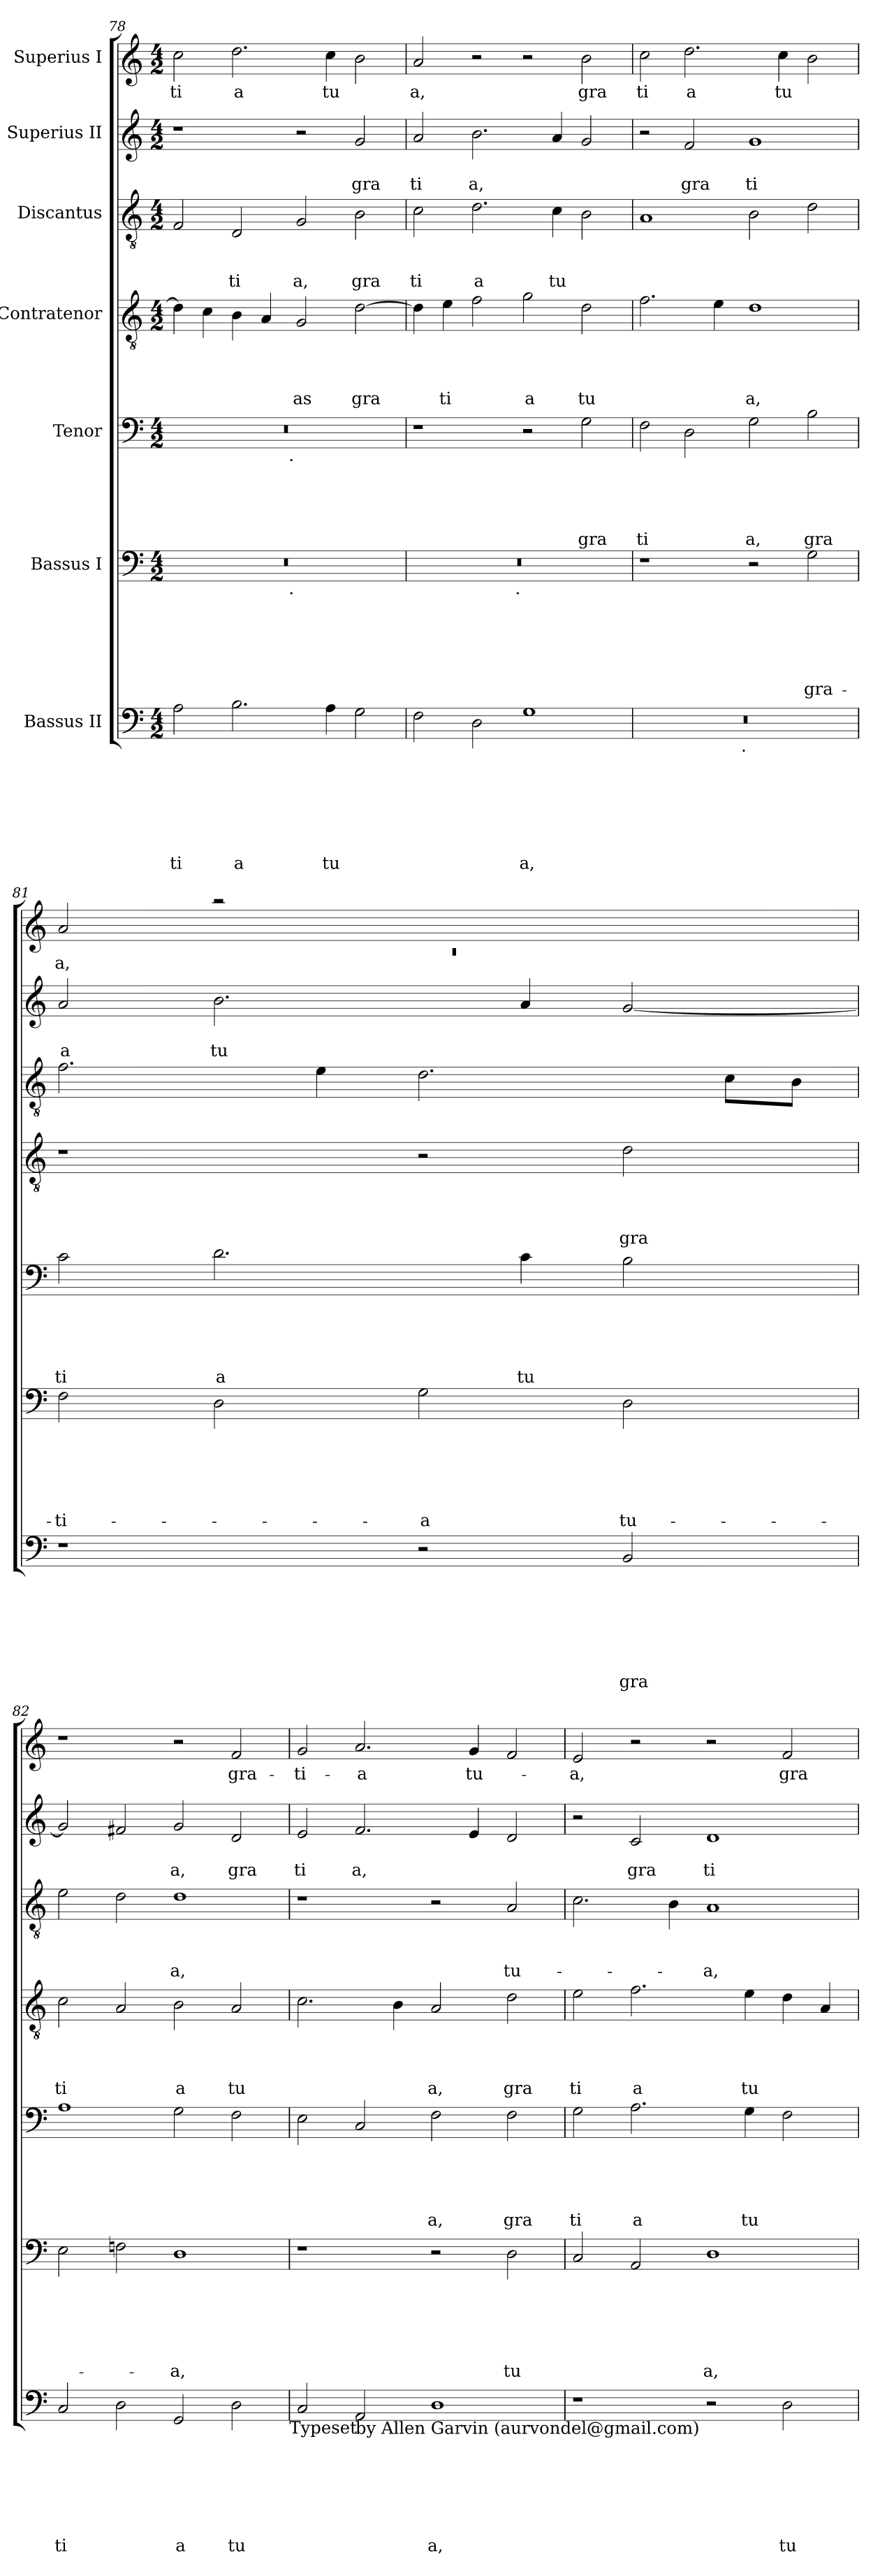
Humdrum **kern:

**kern	**text	**text	**text	**text	**text	**text	**text	**kern	**text	**text	**text	**text	**text	**text	**kern	**text	**text	**text	**text	**text	**kern	**text	**text	**text	**text	**kern	**text	**text	**text	**kern	**text	**text	**kern	**text
*part7	*part7	*part7	*part7	*part7	*part7	*part7	*part7	*part6	*part6	*part6	*part6	*part6	*part6	*part6	*part5	*part5	*part5	*part5	*part5	*part5	*part4	*part4	*part4	*part4	*part4	*part3	*part3	*part3	*part3	*part2	*part2	*part2	*part1	*part1
*staff7	*staff7	*staff7	*staff7	*staff7	*staff7	*staff7	*staff7	*staff6	*staff6	*staff6	*staff6	*staff6	*staff6	*staff6	*staff5	*staff5	*staff5	*staff5	*staff5	*staff5	*staff4	*staff4	*staff4	*staff4	*staff4	*staff3	*staff3	*staff3	*staff3	*staff2	*staff2	*staff2	*staff1	*staff1
*I"Bassus II	*	*	*	*	*	*	*	*I"Bassus I	*	*	*	*	*	*	*I"Tenor	*	*	*	*	*	*I"Contratenor	*	*	*	*	*I"Discantus	*	*	*	*I"Superius II	*	*	*I"Superius I	*
*clefF4	*	*	*	*	*	*	*	*clefF4	*	*	*	*	*	*	*clefF4	*	*	*	*	*	*clefGv2	*	*	*	*	*clefGv2	*	*	*	*clefG2	*	*	*clefG2	*
*k[]	*	*	*	*	*	*	*	*k[]	*	*	*	*	*	*	*k[]	*	*	*	*	*	*k[]	*	*	*	*	*k[]	*	*	*	*k[]	*	*	*k[]	*
*C:	*	*	*	*	*	*	*	*C:	*	*	*	*	*	*	*C:	*	*	*	*	*	*C:	*	*	*	*	*C:	*	*	*	*C:	*	*	*C:	*
*M4/2	*	*	*	*	*	*	*	*M4/2	*	*	*	*	*	*	*M4/2	*	*	*	*	*	*M4/2	*	*	*	*	*M4/2	*	*	*	*M4/2	*	*	*M4/2	*
=78	=78	=78	=78	=78	=78	=78	=78	=78	=78	=78	=78	=78	=78	=78	=78	=78	=78	=78	=78	=78	=78	=78	=78	=78	=78	=78	=78	=78	=78	=78	=78	=78	=78	=78
!	!	!	!	!	!	!	!LO:LY:b	!	!	!	!	!	!	!	!	!	!	!	!	!	!	!	!	!	!	!	!	!	!	!	!	!	!	!LO:LY:b
*	*	*	*	*	*	*	*	*^	*	*	*	*	*	*	*^	*	*	*	*	*	*	*	*	*	*	*	*	*	*	*	*	*	*	*
2A\	.	.	.	.	.	.	ti	0r	2ryy	.	.	.	.	.	.	0r	2ryy	.	.	.	.	.	4d\]	.	.	.	.	2F/	.	.	.	1r	.	.	2cc\	ti
.	.	.	.	.	.	.	.	.	.	.	.	.	.	.	.	.	.	.	.	.	.	.	4c\	.	.	.	.	.	.	.	.	.	.	.	.	.
!	!	!	!	!	!	!	!LO:LY:b	!	!	!	!	!	!	!	!	!	!	!	!	!	!	!	!	!	!	!	!	!	!	!	!LO:LY:b	!	!	!	!	!LO:LY:b
2.B\	.	.	.	.	.	.	a	.	4...ryy	.	.	.	.	.	.	.	4...ryy	.	.	.	.	.	4B\	.	.	.	.	2D/	.	.	ti	.	.	.	2.dd\	a
.	.	.	.	.	.	.	.	.	.	.	.	.	.	.	.	.	.	.	.	.	.	.	4A/	.	.	.	.	.	.	.	.	.	.	.	.	.
!	!	!	!	!	!	!	!	!	!	!	!	!	!	!	!	!	!LO:TX:b:t=.	!	!	!	!	!	!	!	!	!	!	!	!	!	!	!	!	!	!	!
!	!	!	!	!	!	!	!	!	!LO:TX:b:t=.	!	!	!	!	!	!	!	!	!	!	!	!	!	!	!	!	!	!	!	!	!	!	!	!	!	!	!
.	.	.	.	.	.	.	.	.	1ryy	.	.	.	.	.	.	.	1ryy	.	.	.	.	.	.	.	.	.	.	.	.	.	.	.	.	.	.	.
!	!	!	!	!	!	!	!	!	!	!	!	!	!	!	!	!	!	!	!	!	!	!	!	!	!	!	!LO:LY:b	!	!	!	!LO:LY:b	!	!	!	!	!
.	.	.	.	.	.	.	.	.	.	.	.	.	.	.	.	.	.	.	.	.	.	.	2G/	.	.	.	as	2G/	.	.	a,	2r	.	.	.	.
!	!	!	!	!	!	!	!LO:LY:b	!	!	!	!	!	!	!	!	!	!	!	!	!	!	!	!	!	!	!	!	!	!	!	!	!	!	!	!	!LO:LY:b
4A\	.	.	.	.	.	.	tu	.	.	.	.	.	.	.	.	.	.	.	.	.	.	.	.	.	.	.	.	.	.	.	.	.	.	.	4cc\	tu
!	!	!	!	!	!	!	!	!	!	!	!	!	!	!	!	!	!	!	!	!	!	!	!	!	!	!	!LO:LY:b	!	!	!	!LO:LY:b	!	!	!LO:LY:b	!	!
2G\	.	.	.	.	.	.	.	.	.	.	.	.	.	.	.	.	.	.	.	.	.	.	[>2d\	.	.	.	gra	2B\	.	.	gra	2g/	.	gra	2b\	.
.	.	.	.	.	.	.	.	.	32ryy	.	.	.	.	.	.	.	32ryy	.	.	.	.	.	.	.	.	.	.	.	.	.	.	.	.	.	.	.
=79	=79	=79	=79	=79	=79	=79	=79	=79	=79	=79	=79	=79	=79	=79	=79	=79	=79	=79	=79	=79	=79	=79	=79	=79	=79	=79	=79	=79	=79	=79	=79	=79	=79	=79	=79	=79
!	!	!	!	!	!	!	!	!	!	!	!	!	!	!	!	!	!	!	!	!	!	!	!	!	!	!	!	!	!	!	!LO:LY:b	!	!	!LO:LY:b	!	!LO:LY:b
*	*	*	*	*	*	*	*	*	*	*	*	*	*	*	*	*v	*v	*	*	*	*	*	*	*	*	*	*	*	*	*	*	*	*	*	*	*
2F\	.	.	.	.	.	.	.	0r	2ryy	.	.	.	.	.	.	1r	.	.	.	.	.	4d\]	.	.	.	.	2c\	.	.	ti	2a/	.	ti	2a/	a,
!	!	!	!	!	!	!	!	!	!	!	!	!	!	!	!	!	!	!	!	!	!	!	!	!	!	!LO:LY:b	!	!	!	!	!	!	!	!	!
.	.	.	.	.	.	.	.	.	.	.	.	.	.	.	.	.	.	.	.	.	.	4e\	.	.	.	ti	.	.	.	.	.	.	.	.	.
!	!	!	!	!	!	!	!	!	!	!	!	!	!	!	!	!	!	!	!	!	!	!	!	!	!	!	!	!	!	!LO:LY:b	!	!	!LO:LY:b	!	!
2D\	.	.	.	.	.	.	.	.	4...ryy	.	.	.	.	.	.	.	.	.	.	.	.	2f\	.	.	.	.	2.d\	.	.	a	2.b\	.	a,	2r	.
!	!	!	!	!	!	!	!	!	!LO:TX:b:t=.	!	!	!	!	!	!	!	!	!	!	!	!	!	!	!	!	!	!	!	!	!	!	!	!	!	!
.	.	.	.	.	.	.	.	.	1ryy	.	.	.	.	.	.	.	.	.	.	.	.	.	.	.	.	.	.	.	.	.	.	.	.	.	.
!	!	!	!	!	!	!	!LO:LY:b	!	!	!	!	!	!	!	!	!	!	!	!	!	!	!	!	!	!	!LO:LY:b	!	!	!	!	!	!	!	!	!
1G	.	.	.	.	.	.	a,	.	.	.	.	.	.	.	.	2r	.	.	.	.	.	2g\	.	.	.	a	.	.	.	.	.	.	.	2r	.
!	!	!	!	!	!	!	!	!	!	!	!	!	!	!	!	!	!	!	!	!	!	!	!	!	!	!	!	!	!	!LO:LY:b	!	!	!	!	!
.	.	.	.	.	.	.	.	.	.	.	.	.	.	.	.	.	.	.	.	.	.	.	.	.	.	.	4c\	.	.	tu	4a/	.	.	.	.
!	!	!	!	!	!	!	!	!	!	!	!	!	!	!	!	!	!	!	!	!	!LO:LY:b	!	!	!	!	!LO:LY:b	!	!	!	!	!	!	!	!	!LO:LY:b
.	.	.	.	.	.	.	.	.	.	.	.	.	.	.	.	2G\	.	.	.	.	gra	2d\	.	.	.	tu	2B\	.	.	.	2g/	.	.	2b\	gra
.	.	.	.	.	.	.	.	.	32ryy	.	.	.	.	.	.	.	.	.	.	.	.	.	.	.	.	.	.	.	.	.	.	.	.	.	.
=80	=80	=80	=80	=80	=80	=80	=80	=80	=80	=80	=80	=80	=80	=80	=80	=80	=80	=80	=80	=80	=80	=80	=80	=80	=80	=80	=80	=80	=80	=80	=80	=80	=80	=80	=80
!	!	!	!	!	!	!	!	!	!	!	!	!	!	!	!	!	!	!	!	!	!LO:LY:b	!	!	!	!	!	!	!	!	!	!	!	!	!	!LO:LY:b
*^	*	*	*	*	*	*	*	*v	*v	*	*	*	*	*	*	*	*	*	*	*	*	*	*	*	*	*	*	*	*	*	*	*	*	*	*
0r	2ryy	.	.	.	.	.	.	.	1r	.	.	.	.	.	.	2F\	.	.	.	.	ti	2.f\	.	.	.	.	1A	.	.	.	2r	.	.	2cc\	ti
!	!	!	!	!	!	!	!	!	!	!	!	!	!	!	!	!	!	!	!	!	!	!	!	!	!	!	!	!	!	!	!	!	!LO:LY:b	!	!LO:LY:b
.	4...ryy	.	.	.	.	.	.	.	.	.	.	.	.	.	.	2D\	.	.	.	.	.	.	.	.	.	.	.	.	.	.	2f/	.	gra	2.dd\	a
.	.	.	.	.	.	.	.	.	.	.	.	.	.	.	.	.	.	.	.	.	.	4e\	.	.	.	.	.	.	.	.	.	.	.	.	.
!	!LO:TX:b:t=.	!	!	!	!	!	!	!	!	!	!	!	!	!	!	!	!	!	!	!	!	!	!	!	!	!	!	!	!	!	!	!	!	!	!
.	1ryy	.	.	.	.	.	.	.	.	.	.	.	.	.	.	.	.	.	.	.	.	.	.	.	.	.	.	.	.	.	.	.	.	.	.
!	!	!	!	!	!	!	!	!	!	!	!	!	!	!	!	!	!	!	!	!	!LO:LY:b	!	!	!	!	!LO:LY:b	!	!	!	!	!	!	!LO:LY:b	!	!
.	.	.	.	.	.	.	.	.	2r	.	.	.	.	.	.	2G\	.	.	.	.	a,	1d	.	.	.	a,	2B\	.	.	.	1g	.	ti	.	.
!	!	!	!	!	!	!	!	!	!	!	!	!	!	!	!	!	!	!	!	!	!	!	!	!	!	!	!	!	!	!	!	!	!	!	!LO:LY:b
.	.	.	.	.	.	.	.	.	.	.	.	.	.	.	.	.	.	.	.	.	.	.	.	.	.	.	.	.	.	.	.	.	.	4cc\	tu
!	!	!	!	!	!	!	!	!	!	!	!	!	!	!	!LO:LY:b	!	!	!	!	!	!LO:LY:b	!	!	!	!	!	!	!	!	!	!	!	!	!	!
.	.	.	.	.	.	.	.	.	2G\	.	.	.	.	.	gra-	2B\	.	.	.	.	gra	.	.	.	.	.	2d\	.	.	.	.	.	.	2b\	.
.	32ryy	.	.	.	.	.	.	.	.	.	.	.	.	.	.	.	.	.	.	.	.	.	.	.	.	.	.	.	.	.	.	.	.	.	.
=81	=81	=81	=81	=81	=81	=81	=81	=81	=81	=81	=81	=81	=81	=81	=81	=81	=81	=81	=81	=81	=81	=81	=81	=81	=81	=81	=81	=81	=81	=81	=81	=81	=81	=81	=81
*	*	*	*	*	*	*	*	*	*	*	*	*	*	*	*	*	*	*	*	*	*	*	*	*	*	*	*	*	*	*	*	*	*	*^	*
!	!	!	!	!	!	!	!	!	!	!	!	!	!	!	!LO:LY:b	!	!	!	!	!	!LO:LY:b	!	!	!	!	!	!	!	!	!	!	!	!LO:LY:b	!	!LO:N:vis=1	!LO:LY:b
*v	*v	*	*	*	*	*	*	*	*	*	*	*	*	*	*	*	*	*	*	*	*	*	*	*	*	*	*	*	*	*	*	*	*	*	*	*
1r	.	.	.	.	.	.	.	2F\	.	.	.	.	.	-ti-	2c\	.	.	.	.	ti	1r	.	.	.	.	2.f\	.	.	.	2a/	.	a	2a/	0rc	a,
!	!	!	!	!	!	!	!	!	!	!	!	!	!	!	!	!	!	!	!	!LO:LY:b	!	!	!	!	!	!	!	!	!	!	!	!LO:LY:b	!	!	!
.	.	.	.	.	.	.	.	2D\	.	.	.	.	.	.	2.d\	.	.	.	.	a	.	.	.	.	.	.	.	.	.	2.b\	.	tu	2raa	.	.
.	.	.	.	.	.	.	.	.	.	.	.	.	.	.	.	.	.	.	.	.	.	.	.	.	.	4e\	.	.	.	.	.	.	.	.	.
!	!	!	!	!	!	!	!	!	!	!	!	!	!	!LO:LY:b	!	!	!	!	!	!	!	!	!	!	!	!	!	!	!	!	!	!	!	!	!
2r	.	.	.	.	.	.	.	2G\	.	.	.	.	.	-a	.	.	.	.	.	.	2r	.	.	.	.	2.d\	.	.	.	.	.	.	1ryy	.	.
!	!	!	!	!	!	!	!	!	!	!	!	!	!	!	!	!	!	!	!	!LO:LY:b	!	!	!	!	!	!	!	!	!	!	!	!	!	!	!
.	.	.	.	.	.	.	.	.	.	.	.	.	.	.	4c\	.	.	.	.	tu	.	.	.	.	.	.	.	.	.	4a/	.	.	.	.	.
!	!	!	!	!	!	!	!LO:LY:b	!	!	!	!	!	!	!LO:LY:b	!	!	!	!	!	!	!	!	!	!	!LO:LY:b	!	!	!	!	!	!	!	!	!	!
2BB/	.	.	.	.	.	.	gra	2D\	.	.	.	.	.	tu-	2B\	.	.	.	.	.	2d\	.	.	.	gra	.	.	.	.	[<2g/	.	.	.	.	.
.	.	.	.	.	.	.	.	.	.	.	.	.	.	.	.	.	.	.	.	.	.	.	.	.	.	8c\L	.	.	.	.	.	.	.	.	.
.	.	.	.	.	.	.	.	.	.	.	.	.	.	.	.	.	.	.	.	.	.	.	.	.	.	8B\J	.	.	.	.	.	.	.	.	.
*	*	*	*	*	*	*	*	*	*	*	*	*	*	*	*	*	*	*	*	*	*	*	*	*	*	*	*	*	*	*	*	*	*v	*v	*
!!LO:LB:g=z
=82	=82	=82	=82	=82	=82	=82	=82	=82	=82	=82	=82	=82	=82	=82	=82	=82	=82	=82	=82	=82	=82	=82	=82	=82	=82	=82	=82	=82	=82	=82	=82	=82	=82	=82
!	!	!	!	!	!	!	!LO:LY:b	!	!	!	!	!	!	!	!	!	!	!	!	!	!	!	!	!	!LO:LY:b	!	!	!	!	!	!	!	!	!
2C/	.	.	.	.	.	.	ti	2E\	.	.	.	.	.	.	1A	.	.	.	.	.	2c\	.	.	.	ti	2e\	.	.	.	2g/]	.	.	1r	.
2D\	.	.	.	.	.	.	.	2Fn\	.	.	.	.	.	.	.	.	.	.	.	.	2A/	.	.	.	.	2d\	.	.	.	2f#X/	.	.	.	.
!	!	!	!	!	!	!	!LO:LY:b	!	!	!	!	!	!	!LO:LY:b	!	!	!	!	!	!	!	!	!	!	!LO:LY:b	!	!	!	!LO:LY:b	!	!	!LO:LY:b	!	!
2GG/	.	.	.	.	.	.	a	1D	.	.	.	.	.	-a,	2G\	.	.	.	.	.	2B\	.	.	.	a	1d	.	.	a,	2g/	.	a,	2r	.
!	!	!	!	!	!	!	!LO:LY:b	!	!	!	!	!	!	!	!	!	!	!	!	!	!	!	!	!	!LO:LY:b	!	!	!	!	!	!	!LO:LY:b	!	!LO:LY:b
2D\	.	.	.	.	.	.	tu	.	.	.	.	.	.	.	2F\	.	.	.	.	.	2A/	.	.	.	tu	.	.	.	.	2d/	.	gra	2f/	gra-
!LO:TX:b:t=Typeset	!	!	!	!	!	!	!	!	!	!	!	!	!	!	!	!	!	!	!	!	!	!	!	!	!	!	!	!	!	!	!	!	!	!
=83	=83	=83	=83	=83	=83	=83	=83	=83	=83	=83	=83	=83	=83	=83	=83	=83	=83	=83	=83	=83	=83	=83	=83	=83	=83	=83	=83	=83	=83	=83	=83	=83	=83	=83
!	!	!	!	!	!	!	!	!	!	!	!	!	!	!	!	!	!	!	!	!	!	!	!	!	!	!	!	!	!	!	!	!LO:LY:b	!	!LO:LY:b
2C/	.	.	.	.	.	.	.	1r	.	.	.	.	.	.	2E\	.	.	.	.	.	2.c\	.	.	.	.	1r	.	.	.	2e/	.	ti	2g/	-ti-
!LO:TX:b:t=by Allen Garvin (aurvondel@gmail.com)	!	!	!	!	!	!	!	!	!	!	!	!	!	!	!	!	!	!	!	!	!	!	!	!	!	!	!	!	!	!	!	!	!	!
!	!	!	!	!	!	!	!	!	!	!	!	!	!	!	!	!	!	!	!	!	!	!	!	!	!	!	!	!	!	!	!	!LO:LY:b	!	!LO:LY:b
2AA/	.	.	.	.	.	.	.	.	.	.	.	.	.	.	2C/	.	.	.	.	.	.	.	.	.	.	.	.	.	.	2.f/	.	a,	2.a/	-a
.	.	.	.	.	.	.	.	.	.	.	.	.	.	.	.	.	.	.	.	.	4B\	.	.	.	.	.	.	.	.	.	.	.	.	.
!	!	!	!	!	!	!	!LO:LY:b	!	!	!	!	!	!	!	!	!	!	!	!	!LO:LY:b	!	!	!	!	!LO:LY:b	!	!	!	!	!	!	!	!	!
1D	.	.	.	.	.	.	a,	2r	.	.	.	.	.	.	2F\	.	.	.	.	a,	2A/	.	.	.	a,	2r	.	.	.	.	.	.	.	.
!	!	!	!	!	!	!	!	!	!	!	!	!	!	!	!	!	!	!	!	!	!	!	!	!	!	!	!	!	!	!	!	!	!	!LO:LY:b
.	.	.	.	.	.	.	.	.	.	.	.	.	.	.	.	.	.	.	.	.	.	.	.	.	.	.	.	.	.	4e/	.	.	4g/	tu-
!	!	!	!	!	!	!	!	!	!	!	!	!	!	!LO:LY:b	!	!	!	!	!	!LO:LY:b	!	!	!	!	!LO:LY:b	!	!	!	!LO:LY:b	!	!	!	!	!
.	.	.	.	.	.	.	.	2D\	.	.	.	.	.	tu	2F\	.	.	.	.	gra	2d\	.	.	.	gra	2A/	.	.	tu-	2d/	.	.	2f/	.
=84	=84	=84	=84	=84	=84	=84	=84	=84	=84	=84	=84	=84	=84	=84	=84	=84	=84	=84	=84	=84	=84	=84	=84	=84	=84	=84	=84	=84	=84	=84	=84	=84	=84	=84
!	!	!	!	!	!	!	!	!	!	!	!	!	!	!	!	!	!	!	!	!LO:LY:b	!	!	!	!	!LO:LY:b	!	!	!	!	!	!	!	!	!LO:LY:b
1r	.	.	.	.	.	.	.	2C/	.	.	.	.	.	.	2G\	.	.	.	.	ti	2e\	.	.	.	ti	2.c\	.	.	.	2r	.	.	2e/	-a,
!	!	!	!	!	!	!	!	!	!	!	!	!	!	!	!	!	!	!	!	!LO:LY:b	!	!	!	!	!LO:LY:b	!	!	!	!	!	!	!LO:LY:b	!	!
.	.	.	.	.	.	.	.	2AA/	.	.	.	.	.	.	2.A\	.	.	.	.	a	2.f\	.	.	.	a	.	.	.	.	2c/	.	gra	2r	.
.	.	.	.	.	.	.	.	.	.	.	.	.	.	.	.	.	.	.	.	.	.	.	.	.	.	4B\	.	.	.	.	.	.	.	.
!	!	!	!	!	!	!	!	!	!	!	!	!	!	!LO:LY:b	!	!	!	!	!	!	!	!	!	!	!	!	!	!	!LO:LY:b	!	!	!LO:LY:b	!	!
2r	.	.	.	.	.	.	.	1D	.	.	.	.	.	a,	.	.	.	.	.	.	.	.	.	.	.	1A	.	.	-a,	1d	.	ti	2r	.
!	!	!	!	!	!	!	!	!	!	!	!	!	!	!	!	!	!	!	!	!LO:LY:b	!	!	!	!	!LO:LY:b	!	!	!	!	!	!	!	!	!
.	.	.	.	.	.	.	.	.	.	.	.	.	.	.	4G\	.	.	.	.	tu	4e\	.	.	.	tu	.	.	.	.	.	.	.	.	.
!	!	!	!	!	!	!	!LO:LY:b	!	!	!	!	!	!	!	!	!	!	!	!	!	!	!	!	!	!	!	!	!	!	!	!	!	!	!LO:LY:b
2D\	.	.	.	.	.	.	tu	.	.	.	.	.	.	.	2F\	.	.	.	.	.	4d\	.	.	.	.	.	.	.	.	.	.	.	2f/	gra-
.	.	.	.	.	.	.	.	.	.	.	.	.	.	.	.	.	.	.	.	.	4A/	.	.	.	.	.	.	.	.	.	.	.	.	.
=	=	=	=	=	=	=	=	=	=	=	=	=	=	=	=	=	=	=	=	=	=	=	=	=	=	=	=	=	=	=	=	=	=	=
*-	*-	*-	*-	*-	*-	*-	*-	*-	*-	*-	*-	*-	*-	*-	*-	*-	*-	*-	*-	*-	*-	*-	*-	*-	*-	*-	*-	*-	*-	*-	*-	*-	*-	*-
